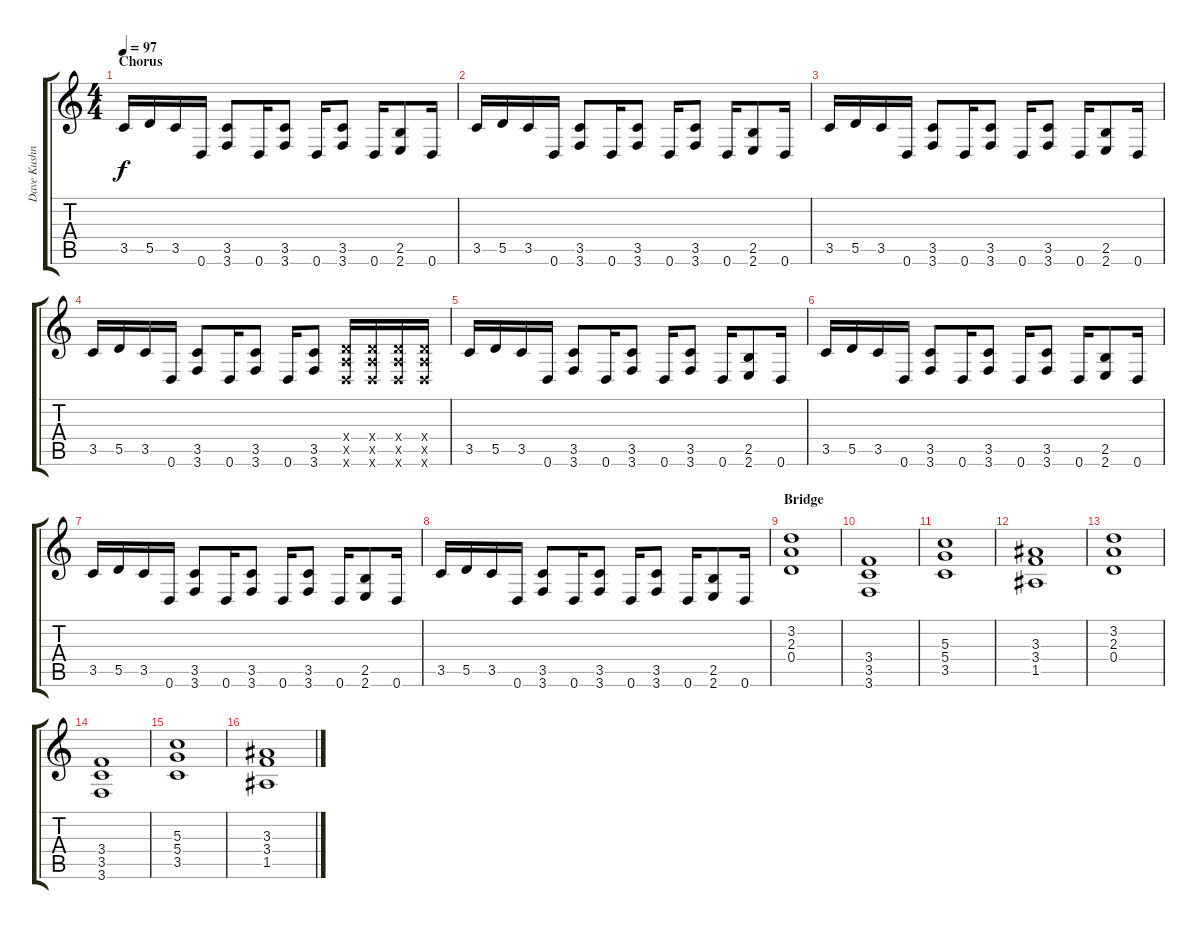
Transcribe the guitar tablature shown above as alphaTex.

\track ("Dave Kushner" "Dave Kushn") {instrument overdrivenguitar}
\staff {score tabs}
\tuning (E4 B3 G3 D3 A2 D2) {hide}
\ts (4 4)
\section ("" "Chorus")
\tempo 97
\clef g2
\ks c
3.5.16{dy f} 5.5.16 3.5.16 0.6.16 (3.5 3.6).8 0.6.16 (3.5 3.6).8 0.6.16 (3.5 3.6).8 0.6.16 (2.5 2.6).8 0.6.16 |
3.5.16 5.5.16 3.5.16 0.6.16 (3.5 3.6).8 0.6.16 (3.5 3.6).8 0.6.16 (3.5 3.6).8 0.6.16 (2.5 2.6).8 0.6.16 |
3.5.16 5.5.16 3.5.16 0.6.16 (3.5 3.6).8 0.6.16 (3.5 3.6).8 0.6.16 (3.5 3.6).8 0.6.16 (2.5 2.6).8 0.6.16 |
3.5.16 5.5.16 3.5.16 0.6.16 (3.5 3.6).8 0.6.16 (3.5 3.6).8 0.6.16 (3.5 3.6).8 (0.4{x} 0.5{x} 0.6{x}).16 (0.4{x} 0.5{x} 0.6{x}).16 (0.4{x} 0.5{x} 0.6{x}).16 (0.4{x} 0.5{x} 0.6{x}).16 |
3.5.16 5.5.16 3.5.16 0.6.16 (3.5 3.6).8 0.6.16 (3.5 3.6).8 0.6.16 (3.5 3.6).8 0.6.16 (2.5 2.6).8 0.6.16 |
3.5.16 5.5.16 3.5.16 0.6.16 (3.5 3.6).8 0.6.16 (3.5 3.6).8 0.6.16 (3.5 3.6).8 0.6.16 (2.5 2.6).8 0.6.16 |
3.5.16 5.5.16 3.5.16 0.6.16 (3.5 3.6).8 0.6.16 (3.5 3.6).8 0.6.16 (3.5 3.6).8 0.6.16 (2.5 2.6).8 0.6.16 |
3.5.16 5.5.16 3.5.16 0.6.16 (3.5 3.6).8 0.6.16 (3.5 3.6).8 0.6.16 (3.5 3.6).8 0.6.16 (2.5 2.6).8 0.6.16 |
\section ("" "Bridge")
(3.2 2.3 0.4).1 |
(3.4 3.5 3.6).1 |
(5.3 5.4 3.5).1 |
(3.3 3.4 1.5).1 |
(3.2 2.3 0.4).1 |
(3.4 3.5 3.6).1 |
(5.3 5.4 3.5).1 |
(3.3 3.4 1.5).1
